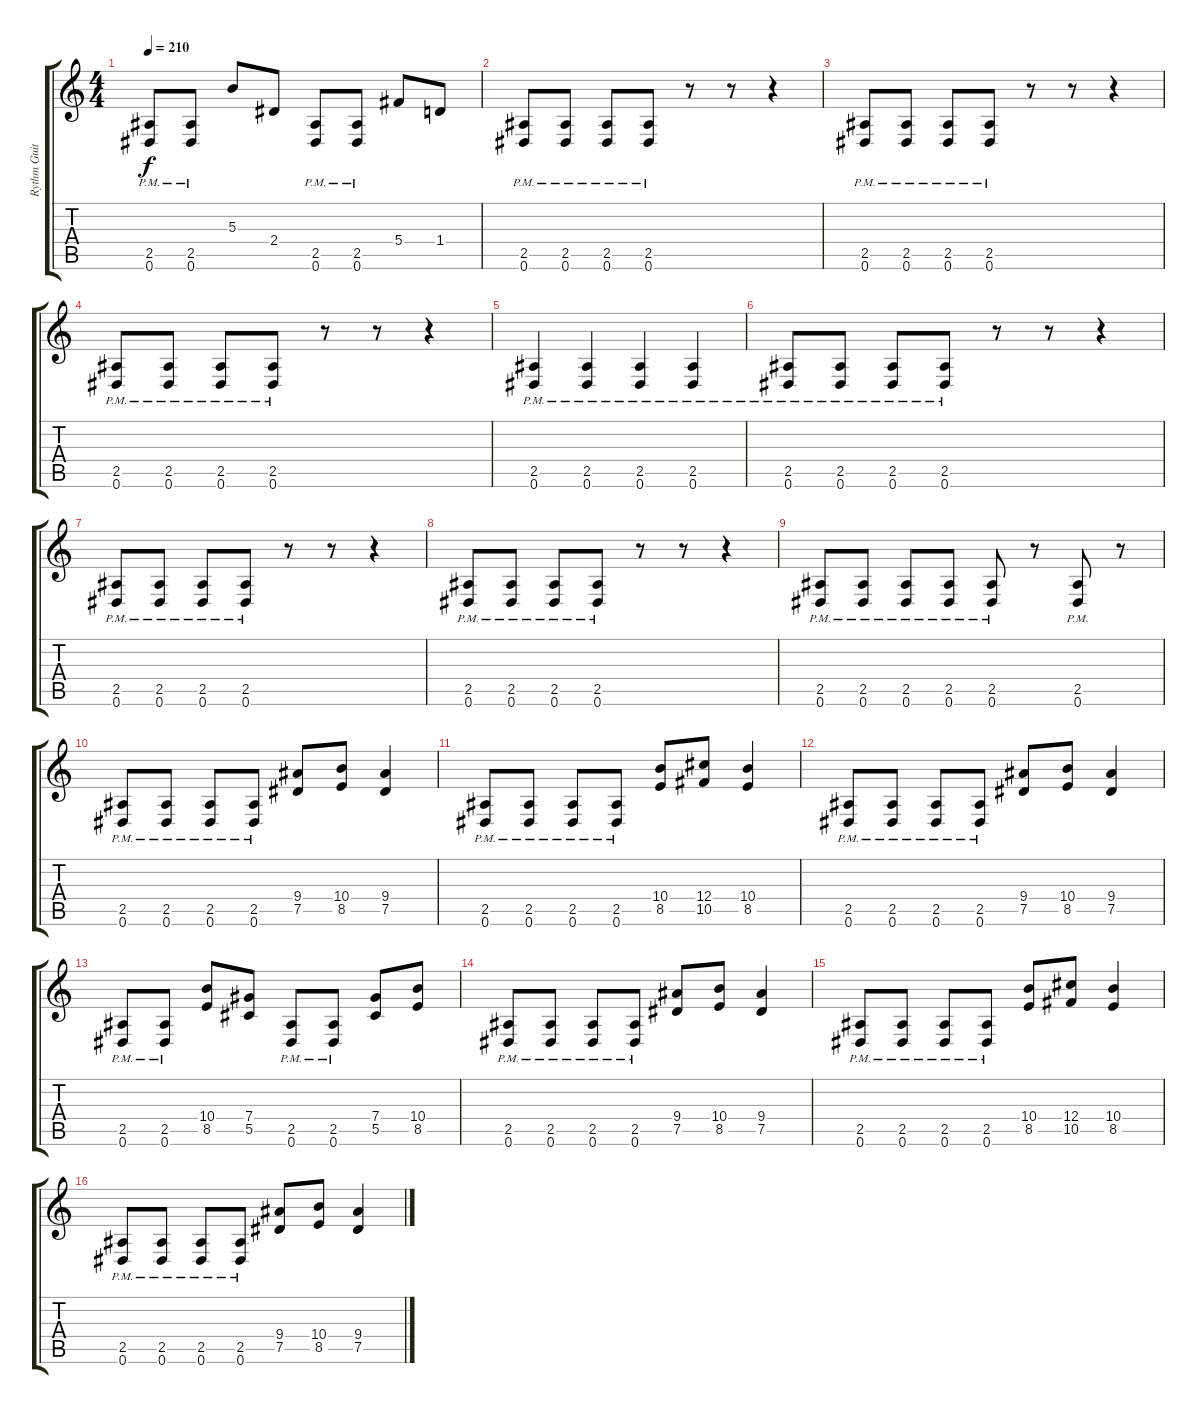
\track ("Rythm Guitar" "Rythm Guit") {instrument overdrivenguitar}
\staff {score tabs}
\tuning (Eb4 Bb3 Gb3 Db3 Ab2 Eb2) {hide}
\ts (4 4)
\tempo 210
\clef g2
\ks c
(2.5{pm} 0.6{pm}).8{dy f} (2.5{pm} 0.6{pm}).8 5.3.8 2.4.8 (2.5{pm} 0.6{pm}).8 (2.5{pm} 0.6{pm}).8 5.4.8 1.4.8 |
(2.5{pm} 0.6{pm}).8 (2.5{pm} 0.6{pm}).8 (2.5{pm} 0.6{pm}).8 (2.5{pm} 0.6{pm}).8 r.8 r.8 r.4 |
(2.5{pm} 0.6{pm}).8 (2.5{pm} 0.6{pm}).8 (2.5{pm} 0.6{pm}).8 (2.5{pm} 0.6{pm}).8 r.8 r.8 r.4 |
(2.5{pm} 0.6{pm}).8 (2.5{pm} 0.6{pm}).8 (2.5{pm} 0.6{pm}).8 (2.5{pm} 0.6{pm}).8 r.8 r.8 r.4 |
(2.5{pm} 0.6{pm}).4 (2.5{pm} 0.6{pm}).4 (2.5{pm} 0.6{pm}).4 (2.5{pm} 0.6{pm}).4 |
(2.5{pm} 0.6{pm}).8 (2.5{pm} 0.6{pm}).8 (2.5{pm} 0.6{pm}).8 (2.5{pm} 0.6{pm}).8 r.8 r.8 r.4 |
(2.5{pm} 0.6{pm}).8 (2.5{pm} 0.6{pm}).8 (2.5{pm} 0.6{pm}).8 (2.5{pm} 0.6{pm}).8 r.8 r.8 r.4 |
(2.5{pm} 0.6{pm}).8 (2.5{pm} 0.6{pm}).8 (2.5{pm} 0.6{pm}).8 (2.5{pm} 0.6{pm}).8 r.8 r.8 r.4 |
(2.5{pm} 0.6{pm}).8 (2.5{pm} 0.6{pm}).8 (2.5{pm} 0.6{pm}).8 (2.5{pm} 0.6{pm}).8 (2.5{pm} 0.6{pm}).8 r.8 (2.5{pm} 0.6{pm}).8 r.8 |
(2.5{pm} 0.6{pm}).8 (2.5{pm} 0.6{pm}).8 (2.5{pm} 0.6{pm}).8 (2.5{pm} 0.6{pm}).8 (9.4 7.5).8 (10.4 8.5).8 (9.4 7.5).4 |
(2.5{pm} 0.6{pm}).8 (2.5{pm} 0.6{pm}).8 (2.5{pm} 0.6{pm}).8 (2.5{pm} 0.6{pm}).8 (10.4 8.5).8 (12.4 10.5).8 (10.4 8.5).4 |
(2.5{pm} 0.6{pm}).8 (2.5{pm} 0.6{pm}).8 (2.5{pm} 0.6{pm}).8 (2.5{pm} 0.6{pm}).8 (9.4 7.5).8 (10.4 8.5).8 (9.4 7.5).4 |
(2.5{pm} 0.6{pm}).8 (2.5{pm} 0.6{pm}).8 (10.4 8.5).8 (7.4 5.5).8 (2.5{pm} 0.6{pm}).8 (2.5{pm} 0.6{pm}).8 (7.4 5.5).8 (10.4 8.5).8 |
(2.5{pm} 0.6{pm}).8 (2.5{pm} 0.6{pm}).8 (2.5{pm} 0.6{pm}).8 (2.5{pm} 0.6{pm}).8 (9.4 7.5).8 (10.4 8.5).8 (9.4 7.5).4 |
(2.5{pm} 0.6{pm}).8 (2.5{pm} 0.6{pm}).8 (2.5{pm} 0.6{pm}).8 (2.5{pm} 0.6{pm}).8 (10.4 8.5).8 (12.4 10.5).8 (10.4 8.5).4 |
(2.5{pm} 0.6{pm}).8 (2.5{pm} 0.6{pm}).8 (2.5{pm} 0.6{pm}).8 (2.5{pm} 0.6{pm}).8 (9.4 7.5).8 (10.4 8.5).8 (9.4 7.5).4
